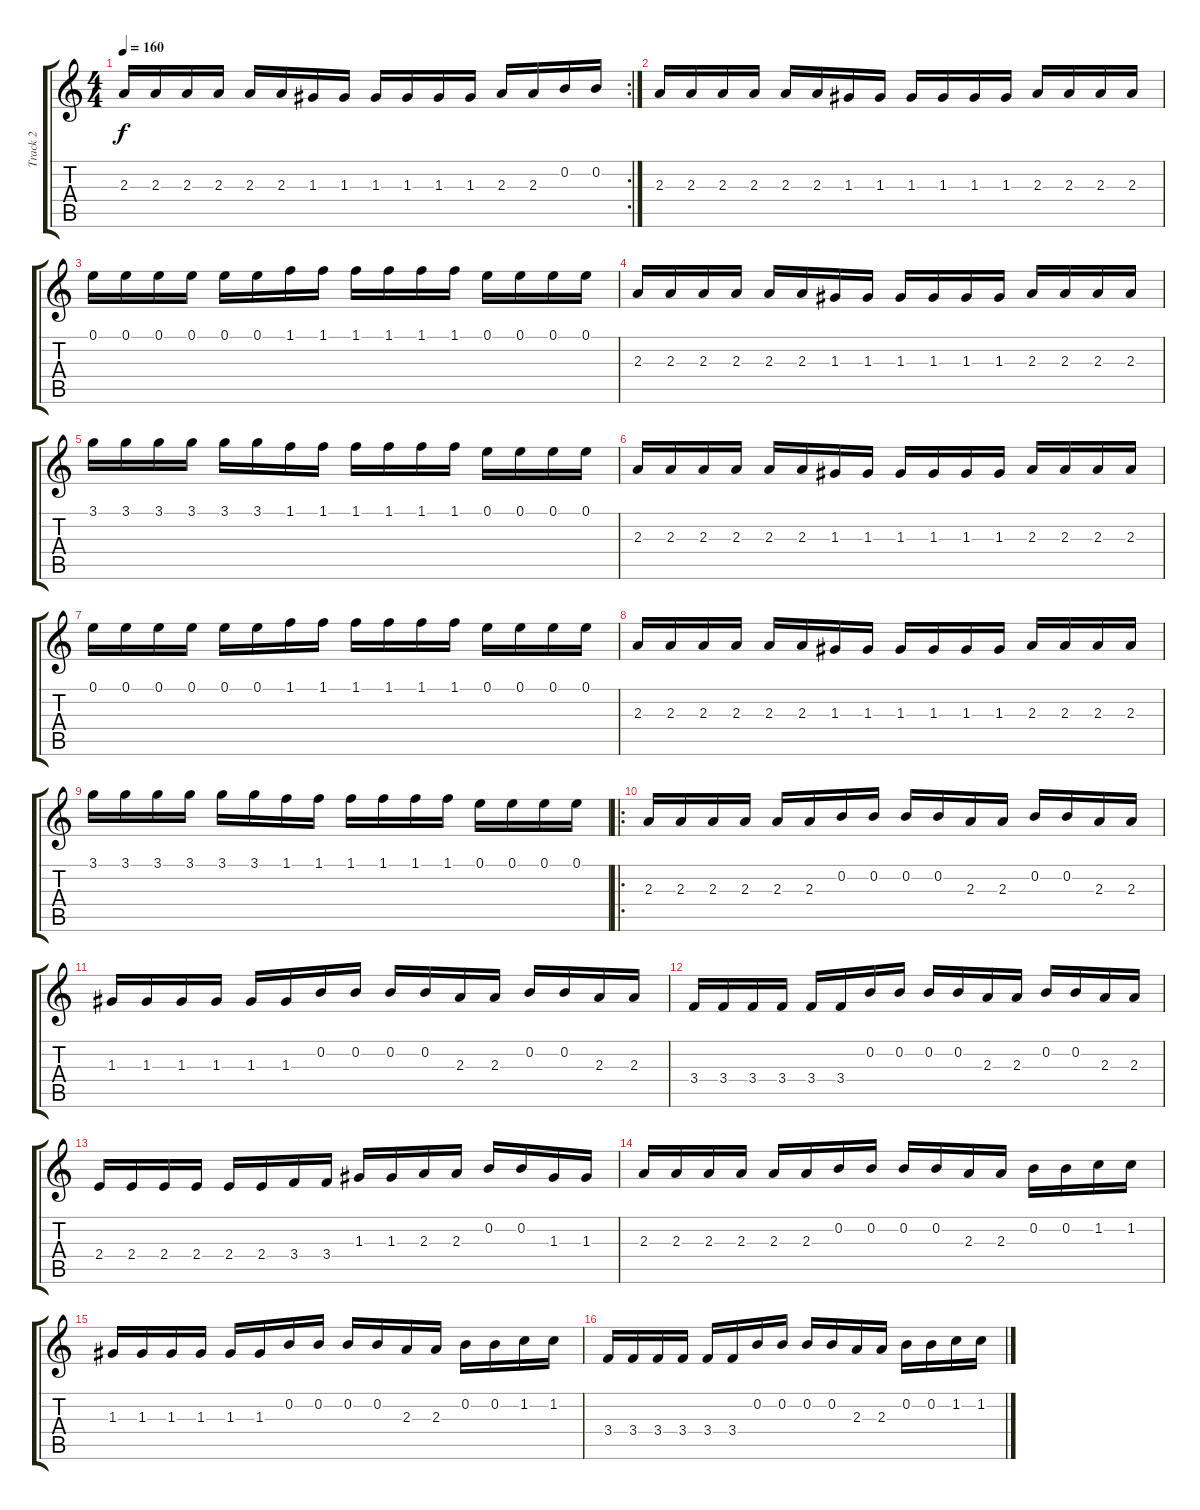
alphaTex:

\track ("Track 2" "Track 2") {instrument distortionguitar}
\staff {score tabs}
\tuning (E4 B3 G3 D3 A2 E2) {hide}
\rc 2
\ts (4 4)
\tempo 160
\clef g2
\ks c
2.3.16{dy f} 2.3.16 2.3.16 2.3.16 2.3.16 2.3.16 1.3.16 1.3.16 1.3.16 1.3.16 1.3.16 1.3.16 2.3.16 2.3.16 0.2.16 0.2.16 |
2.3.16 2.3.16 2.3.16 2.3.16 2.3.16 2.3.16 1.3.16 1.3.16 1.3.16 1.3.16 1.3.16 1.3.16 2.3.16 2.3.16 2.3.16 2.3.16 |
0.1.16 0.1.16 0.1.16 0.1.16 0.1.16 0.1.16 1.1.16 1.1.16 1.1.16 1.1.16 1.1.16 1.1.16 0.1.16 0.1.16 0.1.16 0.1.16 |
2.3.16 2.3.16 2.3.16 2.3.16 2.3.16 2.3.16 1.3.16 1.3.16 1.3.16 1.3.16 1.3.16 1.3.16 2.3.16 2.3.16 2.3.16 2.3.16 |
3.1.16 3.1.16 3.1.16 3.1.16 3.1.16 3.1.16 1.1.16 1.1.16 1.1.16 1.1.16 1.1.16 1.1.16 0.1.16 0.1.16 0.1.16 0.1.16 |
2.3.16 2.3.16 2.3.16 2.3.16 2.3.16 2.3.16 1.3.16 1.3.16 1.3.16 1.3.16 1.3.16 1.3.16 2.3.16 2.3.16 2.3.16 2.3.16 |
0.1.16 0.1.16 0.1.16 0.1.16 0.1.16 0.1.16 1.1.16 1.1.16 1.1.16 1.1.16 1.1.16 1.1.16 0.1.16 0.1.16 0.1.16 0.1.16 |
2.3.16 2.3.16 2.3.16 2.3.16 2.3.16 2.3.16 1.3.16 1.3.16 1.3.16 1.3.16 1.3.16 1.3.16 2.3.16 2.3.16 2.3.16 2.3.16 |
3.1.16 3.1.16 3.1.16 3.1.16 3.1.16 3.1.16 1.1.16 1.1.16 1.1.16 1.1.16 1.1.16 1.1.16 0.1.16 0.1.16 0.1.16 0.1.16 |
\ro
2.3.16 2.3.16 2.3.16 2.3.16 2.3.16 2.3.16 0.2.16 0.2.16 0.2.16 0.2.16 2.3.16 2.3.16 0.2.16 0.2.16 2.3.16 2.3.16 |
1.3.16 1.3.16 1.3.16 1.3.16 1.3.16 1.3.16 0.2.16 0.2.16 0.2.16 0.2.16 2.3.16 2.3.16 0.2.16 0.2.16 2.3.16 2.3.16 |
3.4.16 3.4.16 3.4.16 3.4.16 3.4.16 3.4.16 0.2.16 0.2.16 0.2.16 0.2.16 2.3.16 2.3.16 0.2.16 0.2.16 2.3.16 2.3.16 |
2.4.16 2.4.16 2.4.16 2.4.16 2.4.16 2.4.16 3.4.16 3.4.16 1.3.16 1.3.16 2.3.16 2.3.16 0.2.16 0.2.16 1.3.16 1.3.16 |
2.3.16 2.3.16 2.3.16 2.3.16 2.3.16 2.3.16 0.2.16 0.2.16 0.2.16 0.2.16 2.3.16 2.3.16 0.2.16 0.2.16 1.2.16 1.2.16 |
1.3.16 1.3.16 1.3.16 1.3.16 1.3.16 1.3.16 0.2.16 0.2.16 0.2.16 0.2.16 2.3.16 2.3.16 0.2.16 0.2.16 1.2.16 1.2.16 |
3.4.16 3.4.16 3.4.16 3.4.16 3.4.16 3.4.16 0.2.16 0.2.16 0.2.16 0.2.16 2.3.16 2.3.16 0.2.16 0.2.16 1.2.16 1.2.16
